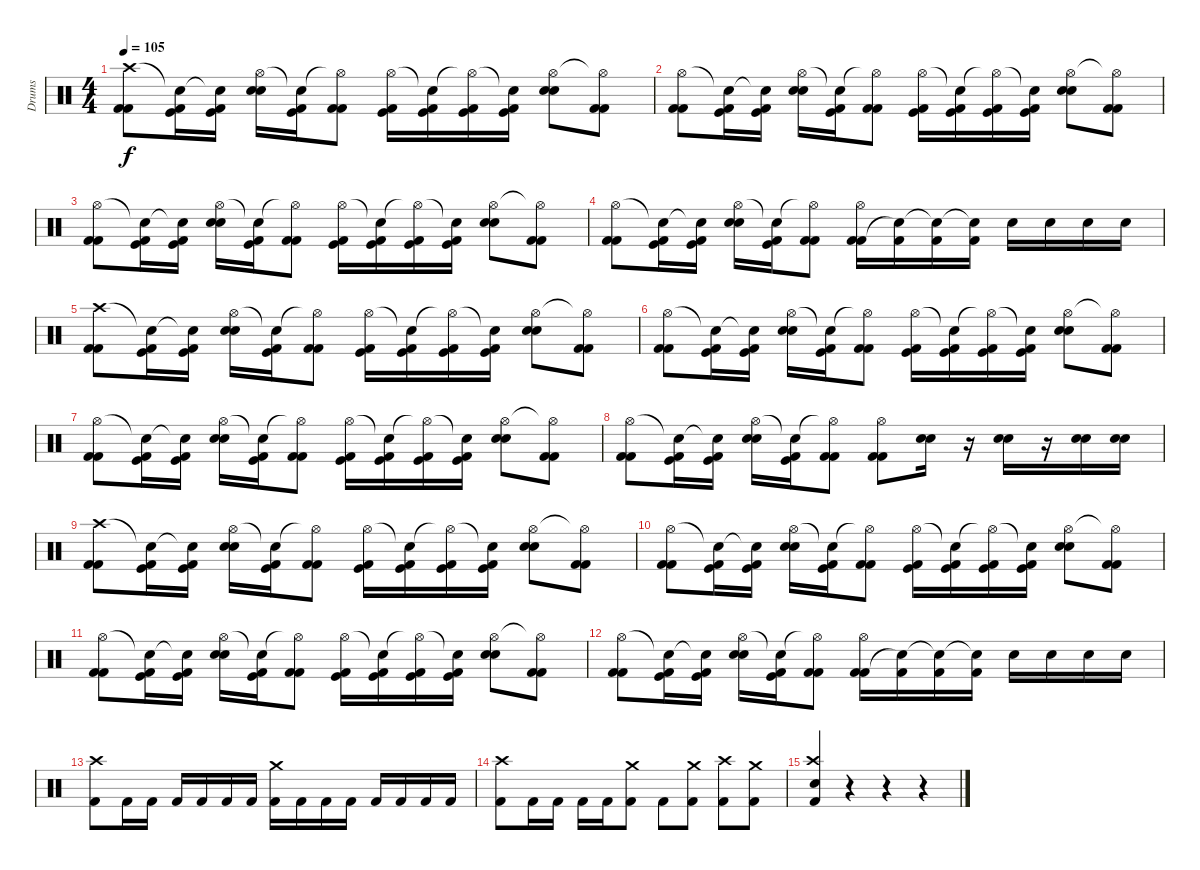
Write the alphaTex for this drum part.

\track ("Drums" "Drums") {instrument percussion}
\staff {score}
\articulation defaults
\ts (4 4)
\tempo 105
\clef neutral
\ks c
("Kick (hit) 2" "Kick (hit) 2" "Crash high (hit)").8{dy f} ("Kick (hit)" "Kick (hit) 2" "Snare (hit)"{t}).16 ("Kick (hit)" "Kick (hit) 2" "Snare (hit)"{t}).16 ("Electric Snare (hit)" "Electric Snare (hit)" "Hi-Hat (open)").16 ("Kick (hit)" "Kick (hit) 2" "Snare (hit)"{t}).16 ("Kick (hit) 2" "Kick (hit) 2" "Hi-Hat (open)"{t}).8 ("Hi-Hat (open)" "Kick (hit) 2" "Kick (hit)").16 ("Snare (hit)"{t} "Kick (hit) 2" "Kick (hit)").16 ("Hi-Hat (open)"{t} "Kick (hit) 2" "Kick (hit)").16 ("Snare (hit)"{t} "Kick (hit) 2" "Kick (hit)").16 ("Hi-Hat (open)" "Electric Snare (hit)" "Electric Snare (hit)").8 ("Hi-Hat (open)"{t} "Kick (hit) 2" "Kick (hit) 2").8 |
("Kick (hit) 2" "Kick (hit) 2" "Hi-Hat (open)").8 ("Kick (hit)" "Kick (hit) 2" "Snare (hit)"{t}).16 ("Kick (hit)" "Kick (hit) 2" "Snare (hit)"{t}).16 ("Electric Snare (hit)" "Electric Snare (hit)" "Hi-Hat (open)").16 ("Kick (hit)" "Kick (hit) 2" "Snare (hit)"{t}).16 ("Kick (hit) 2" "Kick (hit) 2" "Hi-Hat (open)"{t}).8 ("Hi-Hat (open)" "Kick (hit) 2" "Kick (hit)").16 ("Snare (hit)"{t} "Kick (hit) 2" "Kick (hit)").16 ("Hi-Hat (open)"{t} "Kick (hit) 2" "Kick (hit)").16 ("Snare (hit)"{t} "Kick (hit) 2" "Kick (hit)").16 ("Hi-Hat (open)" "Electric Snare (hit)" "Electric Snare (hit)").8 ("Hi-Hat (open)"{t} "Kick (hit) 2" "Kick (hit) 2").8 |
("Kick (hit) 2" "Kick (hit) 2" "Hi-Hat (open)").8 ("Kick (hit)" "Kick (hit) 2" "Snare (hit)"{t}).16 ("Kick (hit)" "Kick (hit) 2" "Snare (hit)"{t}).16 ("Electric Snare (hit)" "Electric Snare (hit)" "Hi-Hat (open)").16 ("Kick (hit)" "Kick (hit) 2" "Snare (hit)"{t}).16 ("Kick (hit) 2" "Kick (hit) 2" "Hi-Hat (open)"{t}).8 ("Hi-Hat (open)" "Kick (hit) 2" "Kick (hit)").16 ("Snare (hit)"{t} "Kick (hit) 2" "Kick (hit)").16 ("Hi-Hat (open)"{t} "Kick (hit) 2" "Kick (hit)").16 ("Snare (hit)"{t} "Kick (hit) 2" "Kick (hit)").16 ("Hi-Hat (open)" "Electric Snare (hit)" "Electric Snare (hit)").8 ("Hi-Hat (open)"{t} "Kick (hit) 2" "Kick (hit) 2").8 |
("Kick (hit) 2" "Kick (hit) 2" "Hi-Hat (open)").8 ("Kick (hit)" "Kick (hit) 2" "Snare (hit)"{t}).16 ("Kick (hit)" "Kick (hit) 2" "Snare (hit)"{t}).16 ("Electric Snare (hit)" "Electric Snare (hit)" "Hi-Hat (open)").16 ("Kick (hit)" "Kick (hit) 2" "Snare (hit)"{t}).16 ("Kick (hit) 2" "Kick (hit) 2" "Hi-Hat (open)"{t}).8 ("Kick (hit) 2" "Kick (hit) 2" "Hi-Hat (open)").16 ("Kick (hit) 2" "Snare (hit)"{t}).16 ("Kick (hit) 2" "Snare (hit)"{t}).16 ("Kick (hit) 2" "Snare (hit)"{t}).16 "Electric Snare (hit)".16 "Electric Snare (hit)".16 "Electric Snare (hit)".16 "Electric Snare (hit)".16 |
("Kick (hit) 2" "Kick (hit) 2" "Crash high (hit)").8 ("Kick (hit)" "Kick (hit) 2" "Snare (hit)"{t}).16 ("Kick (hit)" "Kick (hit) 2" "Snare (hit)"{t}).16 ("Electric Snare (hit)" "Electric Snare (hit)" "Hi-Hat (open)").16 ("Kick (hit)" "Kick (hit) 2" "Snare (hit)"{t}).16 ("Kick (hit) 2" "Kick (hit) 2" "Hi-Hat (open)"{t}).8 ("Hi-Hat (open)" "Kick (hit) 2" "Kick (hit)").16 ("Snare (hit)"{t} "Kick (hit) 2" "Kick (hit)").16 ("Hi-Hat (open)"{t} "Kick (hit) 2" "Kick (hit)").16 ("Snare (hit)"{t} "Kick (hit) 2" "Kick (hit)").16 ("Hi-Hat (open)" "Electric Snare (hit)" "Electric Snare (hit)").8 ("Hi-Hat (open)"{t} "Kick (hit) 2" "Kick (hit) 2").8 |
("Kick (hit) 2" "Kick (hit) 2" "Hi-Hat (open)").8 ("Kick (hit)" "Kick (hit) 2" "Snare (hit)"{t}).16 ("Kick (hit)" "Kick (hit) 2" "Snare (hit)"{t}).16 ("Electric Snare (hit)" "Electric Snare (hit)" "Hi-Hat (open)").16 ("Kick (hit)" "Kick (hit) 2" "Snare (hit)"{t}).16 ("Kick (hit) 2" "Kick (hit) 2" "Hi-Hat (open)"{t}).8 ("Hi-Hat (open)" "Kick (hit) 2" "Kick (hit)").16 ("Snare (hit)"{t} "Kick (hit) 2" "Kick (hit)").16 ("Hi-Hat (open)"{t} "Kick (hit) 2" "Kick (hit)").16 ("Snare (hit)"{t} "Kick (hit) 2" "Kick (hit)").16 ("Hi-Hat (open)" "Electric Snare (hit)" "Electric Snare (hit)").8 ("Hi-Hat (open)"{t} "Kick (hit) 2" "Kick (hit) 2").8 |
("Kick (hit) 2" "Kick (hit) 2" "Hi-Hat (open)").8 ("Kick (hit)" "Kick (hit) 2" "Snare (hit)"{t}).16 ("Kick (hit)" "Kick (hit) 2" "Snare (hit)"{t}).16 ("Electric Snare (hit)" "Electric Snare (hit)" "Hi-Hat (open)").16 ("Kick (hit)" "Kick (hit) 2" "Snare (hit)"{t}).16 ("Kick (hit) 2" "Kick (hit) 2" "Hi-Hat (open)"{t}).8 ("Hi-Hat (open)" "Kick (hit) 2" "Kick (hit)").16 ("Snare (hit)"{t} "Kick (hit) 2" "Kick (hit)").16 ("Hi-Hat (open)"{t} "Kick (hit) 2" "Kick (hit)").16 ("Snare (hit)"{t} "Kick (hit) 2" "Kick (hit)").16 ("Hi-Hat (open)" "Electric Snare (hit)" "Electric Snare (hit)").8 ("Hi-Hat (open)"{t} "Kick (hit) 2" "Kick (hit) 2").8 |
("Kick (hit) 2" "Kick (hit) 2" "Hi-Hat (open)").8 ("Kick (hit)" "Kick (hit) 2" "Snare (hit)"{t}).16 ("Kick (hit)" "Kick (hit) 2" "Snare (hit)"{t}).16 ("Electric Snare (hit)" "Electric Snare (hit)" "Hi-Hat (open)").16 ("Kick (hit)" "Kick (hit) 2" "Snare (hit)"{t}).16 ("Kick (hit) 2" "Kick (hit) 2" "Hi-Hat (open)"{t}).8 ("Kick (hit) 2" "Kick (hit) 2" "Hi-Hat (open)").8 ("Electric Snare (hit)" "Electric Snare (hit)").16 r.16 ("Electric Snare (hit)" "Electric Snare (hit)").16 r.16 ("Electric Snare (hit)" "Electric Snare (hit)").16 ("Electric Snare (hit)" "Electric Snare (hit)").16 |
("Kick (hit) 2" "Kick (hit) 2" "Crash high (hit)").8 ("Kick (hit)" "Kick (hit) 2" "Snare (hit)"{t}).16 ("Kick (hit)" "Kick (hit) 2" "Snare (hit)"{t}).16 ("Electric Snare (hit)" "Electric Snare (hit)" "Hi-Hat (open)").16 ("Kick (hit)" "Kick (hit) 2" "Snare (hit)"{t}).16 ("Kick (hit) 2" "Kick (hit) 2" "Hi-Hat (open)"{t}).8 ("Hi-Hat (open)" "Kick (hit) 2" "Kick (hit)").16 ("Snare (hit)"{t} "Kick (hit) 2" "Kick (hit)").16 ("Hi-Hat (open)"{t} "Kick (hit) 2" "Kick (hit)").16 ("Snare (hit)"{t} "Kick (hit) 2" "Kick (hit)").16 ("Hi-Hat (open)" "Electric Snare (hit)" "Electric Snare (hit)").8 ("Hi-Hat (open)"{t} "Kick (hit) 2" "Kick (hit) 2").8 |
("Kick (hit) 2" "Kick (hit) 2" "Hi-Hat (open)").8 ("Kick (hit)" "Kick (hit) 2" "Snare (hit)"{t}).16 ("Kick (hit)" "Kick (hit) 2" "Snare (hit)"{t}).16 ("Electric Snare (hit)" "Electric Snare (hit)" "Hi-Hat (open)").16 ("Kick (hit)" "Kick (hit) 2" "Snare (hit)"{t}).16 ("Kick (hit) 2" "Kick (hit) 2" "Hi-Hat (open)"{t}).8 ("Hi-Hat (open)" "Kick (hit) 2" "Kick (hit)").16 ("Snare (hit)"{t} "Kick (hit) 2" "Kick (hit)").16 ("Hi-Hat (open)"{t} "Kick (hit) 2" "Kick (hit)").16 ("Snare (hit)"{t} "Kick (hit) 2" "Kick (hit)").16 ("Hi-Hat (open)" "Electric Snare (hit)" "Electric Snare (hit)").8 ("Hi-Hat (open)"{t} "Kick (hit) 2" "Kick (hit) 2").8 |
("Kick (hit) 2" "Kick (hit) 2" "Hi-Hat (open)").8 ("Kick (hit)" "Kick (hit) 2" "Snare (hit)"{t}).16 ("Kick (hit)" "Kick (hit) 2" "Snare (hit)"{t}).16 ("Electric Snare (hit)" "Electric Snare (hit)" "Hi-Hat (open)").16 ("Kick (hit)" "Kick (hit) 2" "Snare (hit)"{t}).16 ("Kick (hit) 2" "Kick (hit) 2" "Hi-Hat (open)"{t}).8 ("Hi-Hat (open)" "Kick (hit) 2" "Kick (hit)").16 ("Snare (hit)"{t} "Kick (hit) 2" "Kick (hit)").16 ("Hi-Hat (open)"{t} "Kick (hit) 2" "Kick (hit)").16 ("Snare (hit)"{t} "Kick (hit) 2" "Kick (hit)").16 ("Hi-Hat (open)" "Electric Snare (hit)" "Electric Snare (hit)").8 ("Hi-Hat (open)"{t} "Kick (hit) 2" "Kick (hit) 2").8 |
("Kick (hit) 2" "Kick (hit) 2" "Hi-Hat (open)").8 ("Kick (hit)" "Kick (hit) 2" "Snare (hit)"{t}).16 ("Kick (hit)" "Kick (hit) 2" "Snare (hit)"{t}).16 ("Electric Snare (hit)" "Electric Snare (hit)" "Hi-Hat (open)").16 ("Kick (hit)" "Kick (hit) 2" "Snare (hit)"{t}).16 ("Kick (hit) 2" "Kick (hit) 2" "Hi-Hat (open)"{t}).8 ("Kick (hit) 2" "Kick (hit) 2" "Hi-Hat (open)").16 ("Kick (hit) 2" "Snare (hit)"{t}).16 ("Kick (hit) 2" "Snare (hit)"{t}).16 ("Kick (hit) 2" "Snare (hit)"{t}).16 "Electric Snare (hit)".16 "Electric Snare (hit)".16 "Electric Snare (hit)".16 "Electric Snare (hit)".16 |
("Crash high (hit)" "Kick (hit) 2").8 "Kick (hit) 2".16 "Kick (hit) 2".16 "Kick (hit) 2".16 "Kick (hit) 2".16 "Kick (hit) 2".16 "Kick (hit) 2".16 ("Kick (hit) 2" "Crash medium (hit)").16 "Kick (hit) 2".16 "Kick (hit) 2".16 "Kick (hit) 2".16 "Kick (hit) 2".16 "Kick (hit) 2".16 "Kick (hit) 2".16 "Kick (hit) 2".16 |
("Kick (hit) 2" "Crash high (hit)").8 "Kick (hit) 2".16 "Kick (hit) 2".16 "Kick (hit) 2".16 "Kick (hit) 2".16 ("Kick (hit) 2" "Crash medium (hit)").8 "Kick (hit) 2".8 ("Kick (hit) 2" "Crash medium (hit)").8 ("Kick (hit) 2" "Crash high (hit)").8 ("Kick (hit) 2" "Crash medium (hit)").8 |
("Kick (hit) 2" "Electric Snare (hit)" "Crash high (hit)").4 r.4 r.4 r.4
